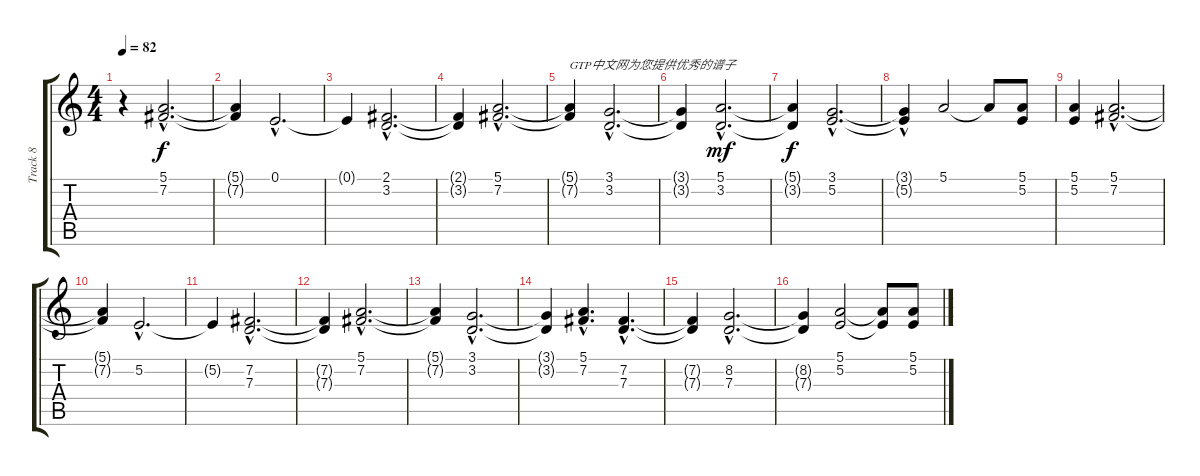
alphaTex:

\track ("Track 8" "Track 8") {instrument synthstrings1}
\staff {score tabs}
\tuning (E4 B3 G3 D3 A2 E2) {hide}
\ts (4 4)
\tempo 82
\clef g2
\ks c
r.4{dy f instrument synthstrings1} (5.1{hac} 7.2{hac}).2{d} |
(5.1{t} 7.2{t}).4 0.1{hac}.2{d} |
0.1{t}.4 (2.1{hac} 3.2{hac}).2{d} |
(2.1{t} 3.2{t}).4 (5.1{hac} 7.2{hac}).2{d} |
(5.1{t} 7.2{t}).4{txt "GTP中文网为您提供优秀的谱子"} (3.1{hac} 3.2{hac}).2{d} |
(3.1{t} 3.2{t}).4 (5.1{hac} 3.2{hac}).2{d dy mf} |
(5.1{t} 3.2{t}).4{dy f} (3.1{hac} 5.2{hac}).2{d} |
(3.1{t} 5.2{hac t}).4 5.1.2 5.1{t}.8 (5.1 5.2).8 |
(5.1 5.2).4 (5.1{hac} 7.2{hac}).2{d} |
(5.1{t} 7.2{t}).4 5.2{hac}.2{d} |
5.2{t}.4 (7.2{hac} 7.3{hac}).2{d} |
(7.2{t} 7.3{t}).4 (5.1{hac} 7.2{hac}).2{d} |
(5.1{t} 7.2{t}).4 (3.1{hac} 3.2{hac}).2{d} |
(3.1{t} 3.2{t}).4 (5.1{hac} 7.2{hac}).4{d} (7.2{hac} 7.3{hac}).4{d} |
(7.2{t} 7.3{t}).4 (8.2{hac} 7.3{hac}).2{d} |
(8.2{t} 7.3{t}).4 (5.1 5.2).2 (5.1{t} 5.2{t}).8 (5.1 5.2).8
